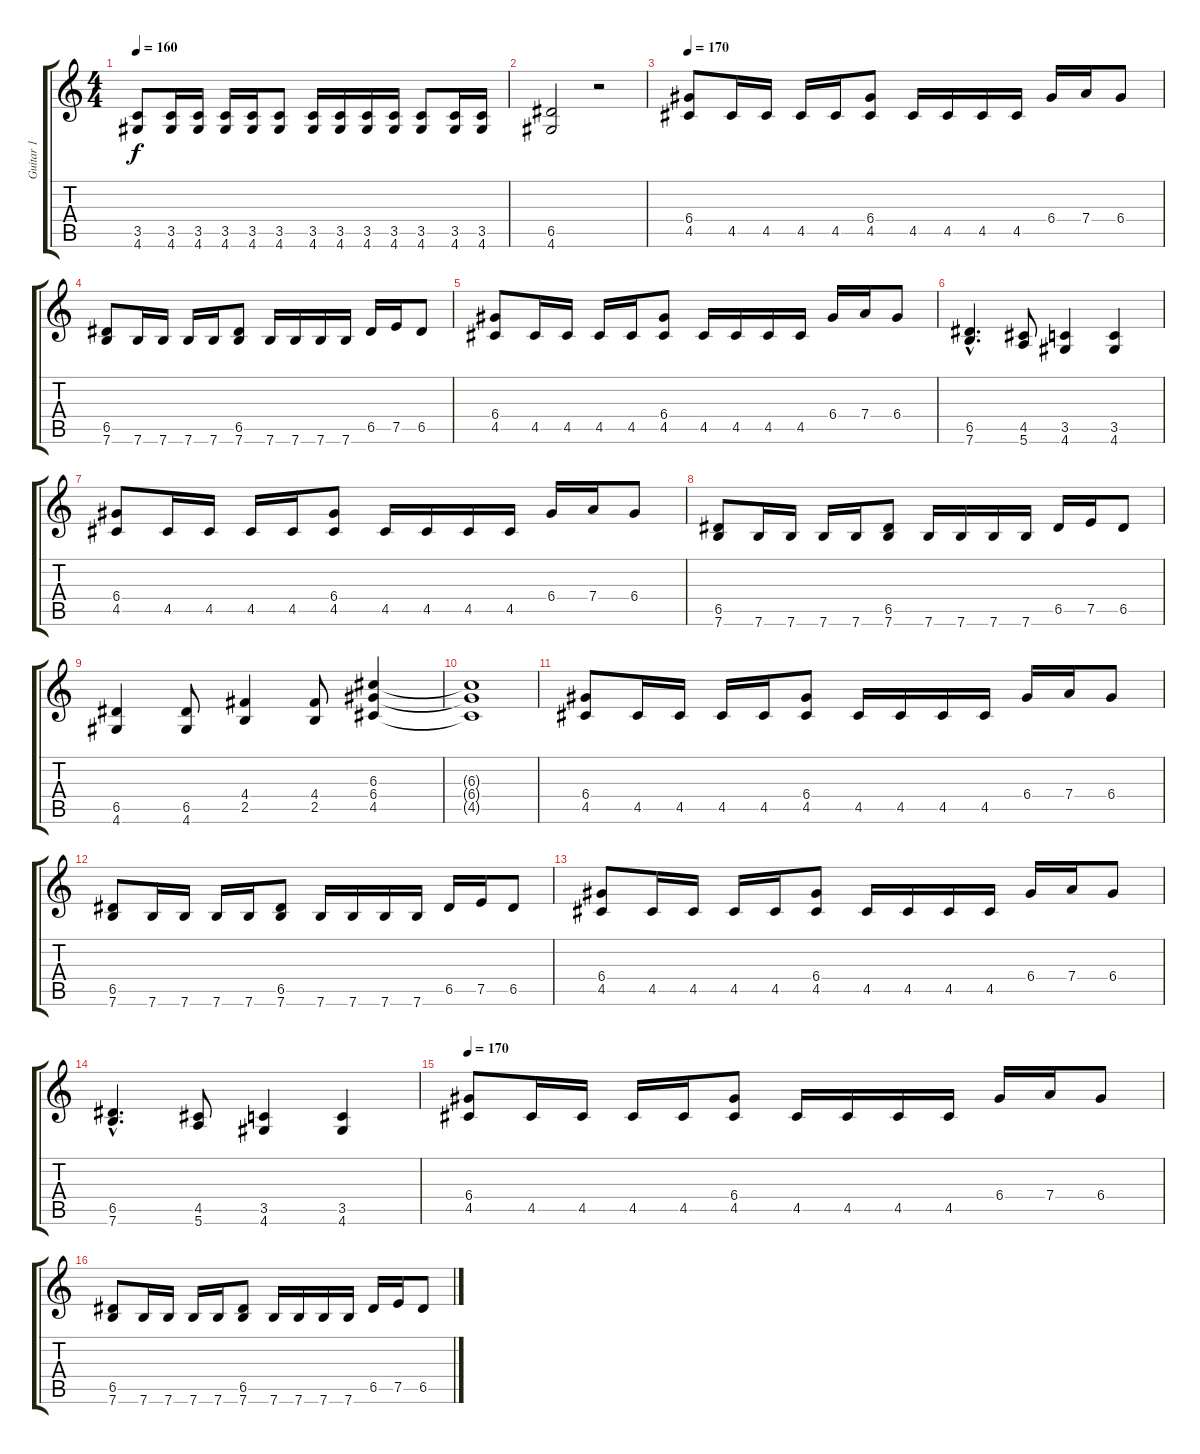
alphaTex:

\track ("Guitar 1" "Guitar 1") {instrument distortionguitar}
\staff {score tabs}
\tuning (E4 B3 G3 D3 A2 E2) {hide}
\ts (4 4)
\tempo 160
\clef g2
\ks c
(3.5 4.6).8{dy f} (3.5 4.6).16 (3.5 4.6).16 (3.5 4.6).16 (3.5 4.6).16 (3.5 4.6).8 (3.5 4.6).16 (3.5 4.6).16 (3.5 4.6).16 (3.5 4.6).16 (3.5 4.6).8 (3.5 4.6).16 (3.5 4.6).16 |
(6.5 4.6).2 r.2 |
\tempo 165
\tempo 170
(6.4 4.5).8 4.5.16 4.5.16 4.5.16 4.5.16 (6.4 4.5).8 4.5.16 4.5.16 4.5.16 4.5.16 6.4.16 7.4.16 6.4.8 |
(6.5 7.6).8 7.6.16 7.6.16 7.6.16 7.6.16 (6.5 7.6).8 7.6.16 7.6.16 7.6.16 7.6.16 6.5.16 7.5.16 6.5.8 |
(6.4 4.5).8 4.5.16 4.5.16 4.5.16 4.5.16 (6.4 4.5).8 4.5.16 4.5.16 4.5.16 4.5.16 6.4.16 7.4.16 6.4.8 |
(6.5{hac} 7.6{hac}).4{d} (4.5 5.6).8 (3.5 4.6).4 (3.5 4.6).4 |
(6.4 4.5).8 4.5.16 4.5.16 4.5.16 4.5.16 (6.4 4.5).8 4.5.16 4.5.16 4.5.16 4.5.16 6.4.16 7.4.16 6.4.8 |
(6.5 7.6).8 7.6.16 7.6.16 7.6.16 7.6.16 (6.5 7.6).8 7.6.16 7.6.16 7.6.16 7.6.16 6.5.16 7.5.16 6.5.8 |
(6.5 4.6).4 (6.5 4.6).8 (4.4 2.5).4 (4.4 2.5).8 (6.3 6.4 4.5).4 |
(6.3{t} 6.4{t} 4.5{t}).1 |
(6.4 4.5).8 4.5.16 4.5.16 4.5.16 4.5.16 (6.4 4.5).8 4.5.16 4.5.16 4.5.16 4.5.16 6.4.16 7.4.16 6.4.8 |
(6.5 7.6).8 7.6.16 7.6.16 7.6.16 7.6.16 (6.5 7.6).8 7.6.16 7.6.16 7.6.16 7.6.16 6.5.16 7.5.16 6.5.8 |
(6.4 4.5).8 4.5.16 4.5.16 4.5.16 4.5.16 (6.4 4.5).8 4.5.16 4.5.16 4.5.16 4.5.16 6.4.16 7.4.16 6.4.8 |
(6.5{hac} 7.6{hac}).4{d} (4.5 5.6).8 (3.5 4.6).4 (3.5 4.6).4 |
\tempo 170
(6.4 4.5).8 4.5.16 4.5.16 4.5.16 4.5.16 (6.4 4.5).8 4.5.16 4.5.16 4.5.16 4.5.16 6.4.16 7.4.16 6.4.8 |
(6.5 7.6).8 7.6.16 7.6.16 7.6.16 7.6.16 (6.5 7.6).8 7.6.16 7.6.16 7.6.16 7.6.16 6.5.16 7.5.16 6.5.8
